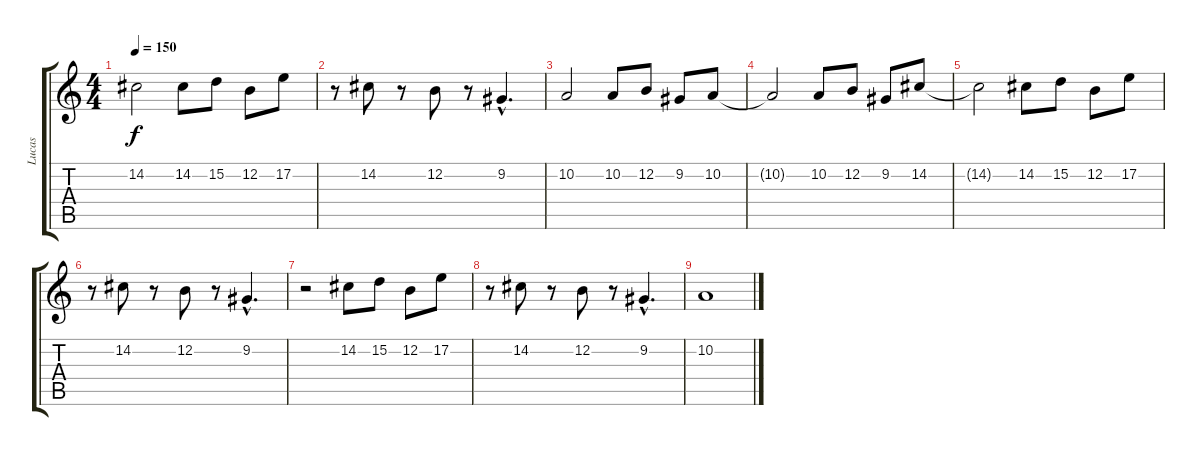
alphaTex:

\track ("Lucas" "Lucas") {instrument churchorgan}
\staff {score tabs}
\tuning (E4 B3 G3 D3 A2 E2) {hide}
\ts (4 4)
\tempo 150
\clef g2
\ks c
14.2{t}.2{dy f} 14.2.8 15.2.8 12.2.8 17.2.8 |
r.8 14.2.8 r.8 12.2.8 r.8 9.2{hac}.4{d} |
10.2.2 10.2.8 12.2.8 9.2.8 10.2.8 |
10.2{t}.2 10.2.8 12.2.8 9.2.8 14.2.8 |
14.2{t}.2 14.2.8 15.2.8 12.2.8 17.2.8 |
r.8 14.2.8 r.8 12.2.8 r.8 9.2{hac}.4{d} |
r.2 14.2.8 15.2.8 12.2.8 17.2.8 |
r.8 14.2.8 r.8 12.2.8 r.8 9.2{hac}.4{d} |
10.2.1
